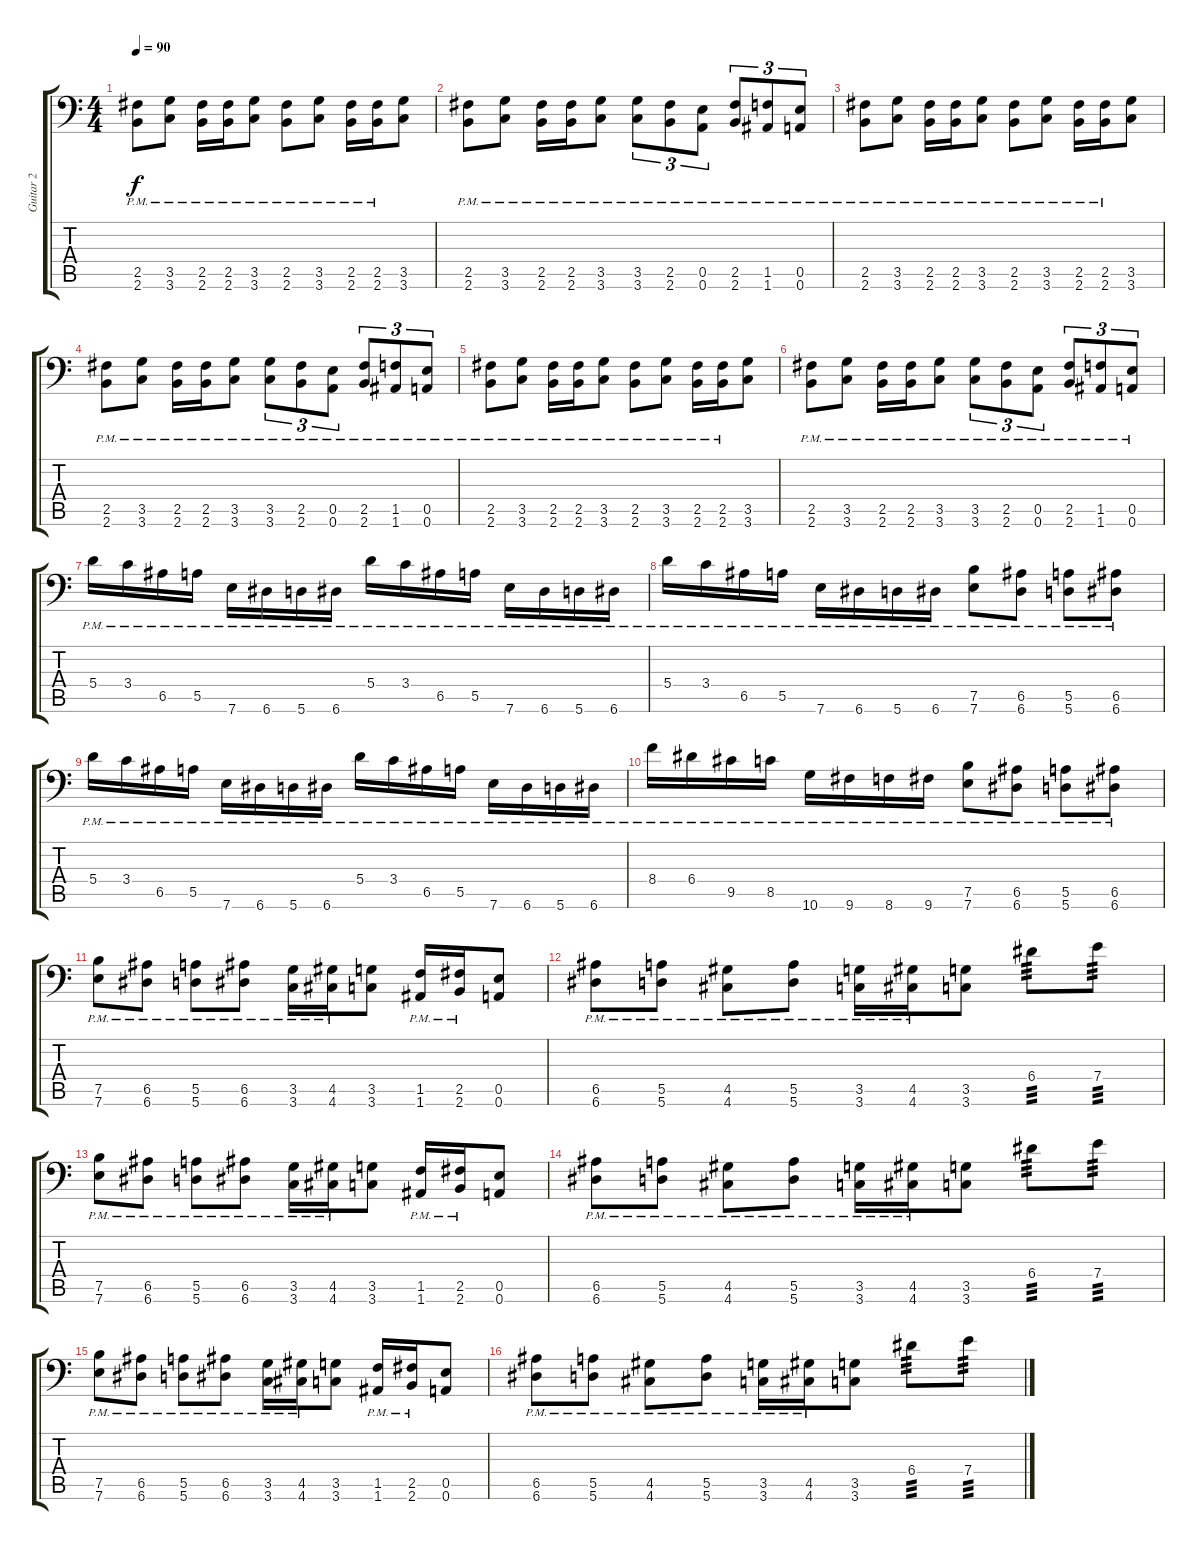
\track ("Guitar 2" "Guitar 2") {instrument distortionguitar}
\staff {score tabs}
\tuning (B3 Gb3 D3 A2 E2 A1) {hide}
\ts (4 4)
\tempo 90
\clef f4
\ks c
(2.5{pm} 2.6{pm}).8{dy f} (3.5{pm} 3.6{pm}).8 (2.5{pm} 2.6{pm}).16 (2.5{pm} 2.6{pm}).16 (3.5{pm} 3.6{pm}).8 (2.5{pm} 2.6{pm}).8 (3.5{pm} 3.6{pm}).8 (2.5{pm} 2.6{pm}).16 (2.5{pm} 2.6{pm}).16 (3.5 3.6).8 |
(2.5{pm} 2.6{pm}).8 (3.5{pm} 3.6{pm}).8 (2.5{pm} 2.6{pm}).16 (2.5{pm} 2.6{pm}).16 (3.5{pm} 3.6{pm}).8 (3.5{pm} 3.6{pm}).8{tu (3 2)} (2.5{pm} 2.6{pm}).8{tu (3 2)} (0.5{pm} 0.6{pm}).8{tu (3 2)} (2.5{pm} 2.6{pm}).8{tu (3 2)} (1.5{pm} 1.6{pm}).8{tu (3 2)} (0.5{pm} 0.6{pm}).8{tu (3 2)} |
(2.5{pm} 2.6{pm}).8 (3.5{pm} 3.6{pm}).8 (2.5{pm} 2.6{pm}).16 (2.5{pm} 2.6{pm}).16 (3.5{pm} 3.6{pm}).8 (2.5{pm} 2.6{pm}).8 (3.5{pm} 3.6{pm}).8 (2.5{pm} 2.6{pm}).16 (2.5{pm} 2.6{pm}).16 (3.5 3.6).8 |
(2.5{pm} 2.6{pm}).8 (3.5{pm} 3.6{pm}).8 (2.5{pm} 2.6{pm}).16 (2.5{pm} 2.6{pm}).16 (3.5{pm} 3.6{pm}).8 (3.5{pm} 3.6{pm}).8{tu (3 2)} (2.5{pm} 2.6{pm}).8{tu (3 2)} (0.5{pm} 0.6{pm}).8{tu (3 2)} (2.5{pm} 2.6{pm}).8{tu (3 2)} (1.5{pm} 1.6{pm}).8{tu (3 2)} (0.5{pm} 0.6{pm}).8{tu (3 2)} |
(2.5{pm} 2.6{pm}).8 (3.5{pm} 3.6{pm}).8 (2.5{pm} 2.6{pm}).16 (2.5{pm} 2.6{pm}).16 (3.5{pm} 3.6{pm}).8 (2.5{pm} 2.6{pm}).8 (3.5{pm} 3.6{pm}).8 (2.5{pm} 2.6{pm}).16 (2.5{pm} 2.6{pm}).16 (3.5 3.6).8 |
(2.5{pm} 2.6{pm}).8 (3.5{pm} 3.6{pm}).8 (2.5{pm} 2.6{pm}).16 (2.5{pm} 2.6{pm}).16 (3.5{pm} 3.6{pm}).8 (3.5{pm} 3.6{pm}).8{tu (3 2)} (2.5{pm} 2.6{pm}).8{tu (3 2)} (0.5{pm} 0.6{pm}).8{tu (3 2)} (2.5{pm} 2.6{pm}).8{tu (3 2)} (1.5{pm} 1.6{pm}).8{tu (3 2)} (0.5{pm} 0.6{pm}).8{tu (3 2)} |
5.4{pm}.16 3.4{pm}.16 6.5{pm}.16 5.5{pm}.16 7.6{pm}.16 6.6{pm}.16 5.6{pm}.16 6.6{pm}.16 5.4{pm}.16 3.4{pm}.16 6.5{pm}.16 5.5{pm}.16 7.6{pm}.16 6.6{pm}.16 5.6{pm}.16 6.6{pm}.16 |
5.4{pm}.16 3.4{pm}.16 6.5{pm}.16 5.5{pm}.16 7.6{pm}.16 6.6{pm}.16 5.6{pm}.16 6.6{pm}.16 (7.5{pm} 7.6{pm}).8 (6.5{pm} 6.6{pm}).8 (5.5{pm} 5.6{pm}).8 (6.5{pm} 6.6{pm}).8 |
5.4{pm}.16 3.4{pm}.16 6.5{pm}.16 5.5{pm}.16 7.6{pm}.16 6.6{pm}.16 5.6{pm}.16 6.6{pm}.16 5.4{pm}.16 3.4{pm}.16 6.5{pm}.16 5.5{pm}.16 7.6{pm}.16 6.6{pm}.16 5.6{pm}.16 6.6{pm}.16 |
8.4{pm}.16 6.4{pm}.16 9.5{pm}.16 8.5{pm}.16 10.6{pm}.16 9.6{pm}.16 8.6{pm}.16 9.6{pm}.16 (7.5{pm} 7.6{pm}).8 (6.5{pm} 6.6{pm}).8 (5.5{pm} 5.6{pm}).8 (6.5{pm} 6.6{pm}).8 |
(7.5{pm} 7.6{pm}).8 (6.5{pm} 6.6{pm}).8 (5.5{pm} 5.6{pm}).8 (6.5{pm} 6.6{pm}).8 (3.5{pm} 3.6{pm}).16 (4.5{pm} 4.6{pm}).16 (3.5 3.6).8 (1.5{pm} 1.6{pm}).16 (2.5{pm} 2.6{pm}).16 (0.5 0.6).8 |
(6.5{pm} 6.6{pm}).8 (5.5{pm} 5.6{pm}).8 (4.5{pm} 4.6{pm}).8 (5.5{pm} 5.6{pm}).8 (3.5{pm} 3.6{pm}).16 (4.5{pm} 4.6{pm}).16 (3.5 3.6).8 6.4.8{tp 3} 7.4.8{tp 3} |
(7.5{pm} 7.6{pm}).8 (6.5{pm} 6.6{pm}).8 (5.5{pm} 5.6{pm}).8 (6.5{pm} 6.6{pm}).8 (3.5{pm} 3.6{pm}).16 (4.5{pm} 4.6{pm}).16 (3.5 3.6).8 (1.5{pm} 1.6{pm}).16 (2.5{pm} 2.6{pm}).16 (0.5 0.6).8 |
(6.5{pm} 6.6{pm}).8 (5.5{pm} 5.6{pm}).8 (4.5{pm} 4.6{pm}).8 (5.5{pm} 5.6{pm}).8 (3.5{pm} 3.6{pm}).16 (4.5{pm} 4.6{pm}).16 (3.5 3.6).8 6.4.8{tp 3} 7.4.8{tp 3} |
(7.5{pm} 7.6{pm}).8 (6.5{pm} 6.6{pm}).8 (5.5{pm} 5.6{pm}).8 (6.5{pm} 6.6{pm}).8 (3.5{pm} 3.6{pm}).16 (4.5{pm} 4.6{pm}).16 (3.5 3.6).8 (1.5{pm} 1.6{pm}).16 (2.5{pm} 2.6{pm}).16 (0.5 0.6).8 |
(6.5{pm} 6.6{pm}).8 (5.5{pm} 5.6{pm}).8 (4.5{pm} 4.6{pm}).8 (5.5{pm} 5.6{pm}).8 (3.5{pm} 3.6{pm}).16 (4.5{pm} 4.6{pm}).16 (3.5 3.6).8 6.4.8{tp 3} 7.4.8{tp 3}
